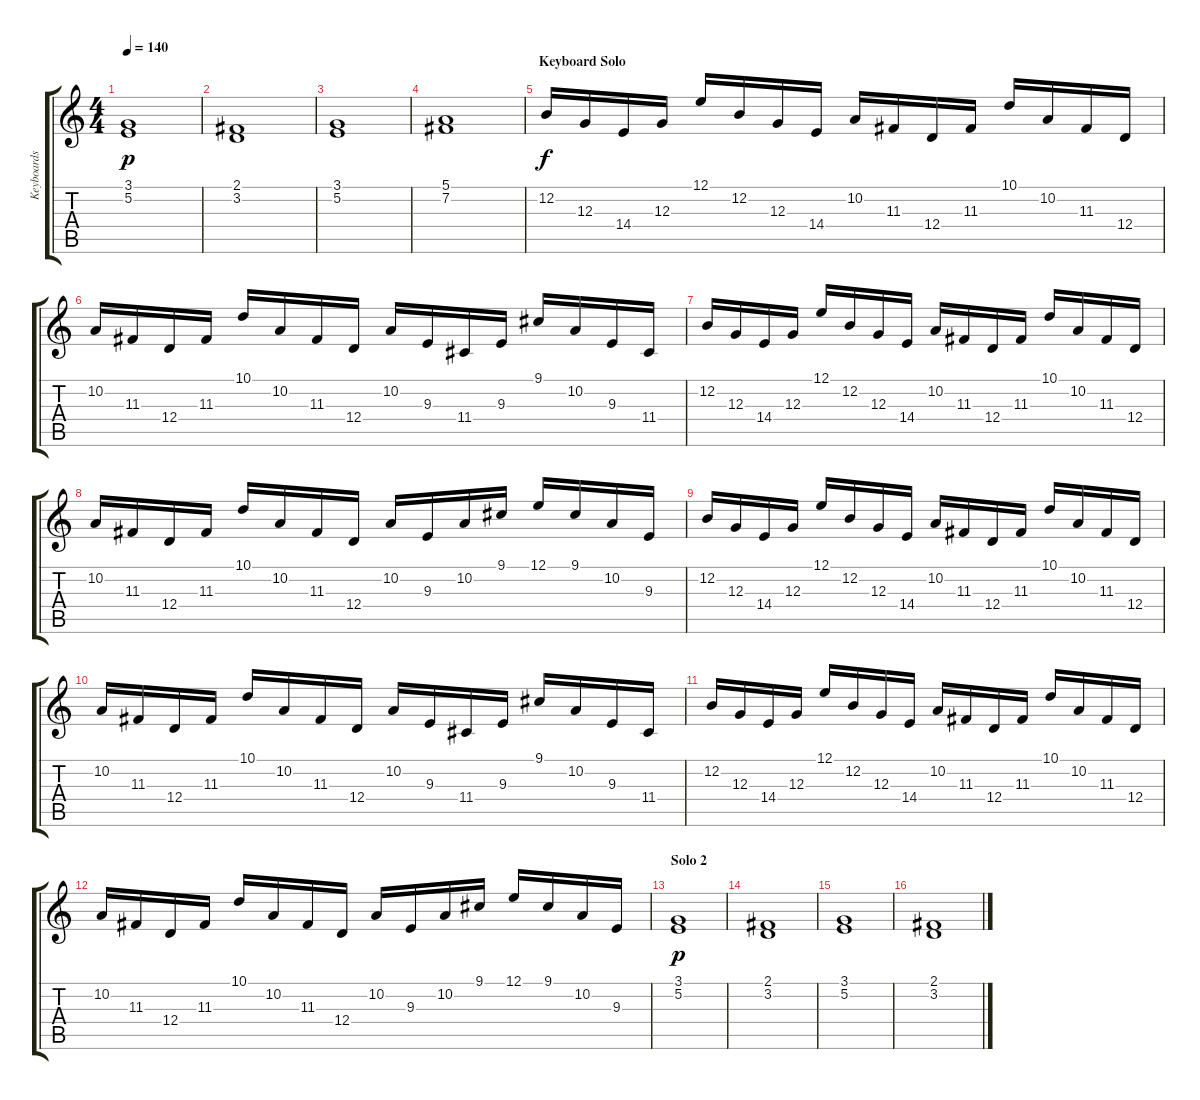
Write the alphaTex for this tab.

\track ("Keyboards" "Keyboards") {instrument stringensemble1}
\staff {score tabs}
\tuning (E4 B3 G3 D3 A2 E2) {hide}
\ts (4 4)
\tempo 140
\clef g2
\ks c
(3.1 5.2).1{dy p} |
(2.1 3.2).1 |
(3.1 5.2).1 |
(5.1 7.2).1 |
\section ("" "Keyboard Solo")
12.2.16{dy f volume 14 instrument lead8bassandlead} 12.3.16 14.4.16 12.3.16 12.1.16 12.2.16 12.3.16 14.4.16 10.2.16 11.3.16 12.4.16 11.3.16 10.1.16 10.2.16 11.3.16 12.4.16 |
10.2.16 11.3.16 12.4.16 11.3.16 10.1.16 10.2.16 11.3.16 12.4.16 10.2.16 9.3.16 11.4.16 9.3.16 9.1.16 10.2.16 9.3.16 11.4.16 |
12.2.16 12.3.16 14.4.16 12.3.16 12.1.16 12.2.16 12.3.16 14.4.16 10.2.16 11.3.16 12.4.16 11.3.16 10.1.16 10.2.16 11.3.16 12.4.16 |
10.2.16 11.3.16 12.4.16 11.3.16 10.1.16 10.2.16 11.3.16 12.4.16 10.2.16 9.3.16 10.2.16 9.1.16 12.1.16 9.1.16 10.2.16 9.3.16 |
12.2.16 12.3.16 14.4.16 12.3.16 12.1.16 12.2.16 12.3.16 14.4.16 10.2.16 11.3.16 12.4.16 11.3.16 10.1.16 10.2.16 11.3.16 12.4.16 |
10.2.16 11.3.16 12.4.16 11.3.16 10.1.16 10.2.16 11.3.16 12.4.16 10.2.16 9.3.16 11.4.16 9.3.16 9.1.16 10.2.16 9.3.16 11.4.16 |
12.2.16 12.3.16 14.4.16 12.3.16 12.1.16 12.2.16 12.3.16 14.4.16 10.2.16 11.3.16 12.4.16 11.3.16 10.1.16 10.2.16 11.3.16 12.4.16 |
10.2.16 11.3.16 12.4.16 11.3.16 10.1.16 10.2.16 11.3.16 12.4.16 10.2.16 9.3.16 10.2.16 9.1.16 12.1.16 9.1.16 10.2.16 9.3.16 |
\section ("" "Solo 2")
(3.1 5.2).1{dy p volume 13 instrument synthstrings1} |
(2.1 3.2).1 |
(3.1 5.2).1 |
(2.1 3.2).1
